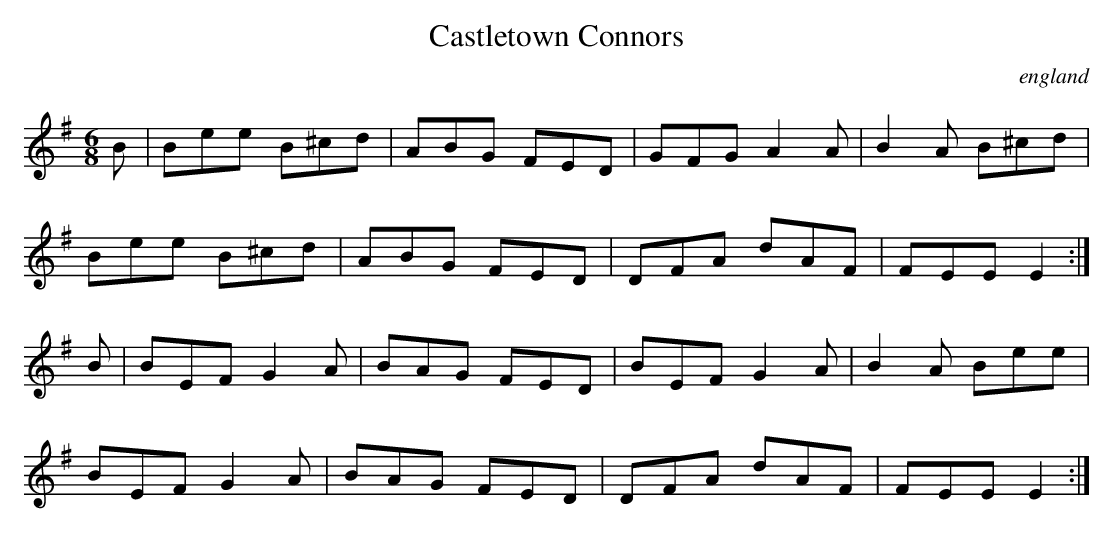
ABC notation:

X:1
T:Castletown Connors
O:england
M:6/8
L:1/8
K:G
B|Bee B^cd|ABG FED|GFG A2A|B2A B^cd|
Bee B^cd|ABG FED|DFA dAF|FEE E2:|
B|BEF G2A|BAG FED|BEF G2A|B2A Bee|
BEF G2A|BAG FED|DFA dAF|FEE E2:|
